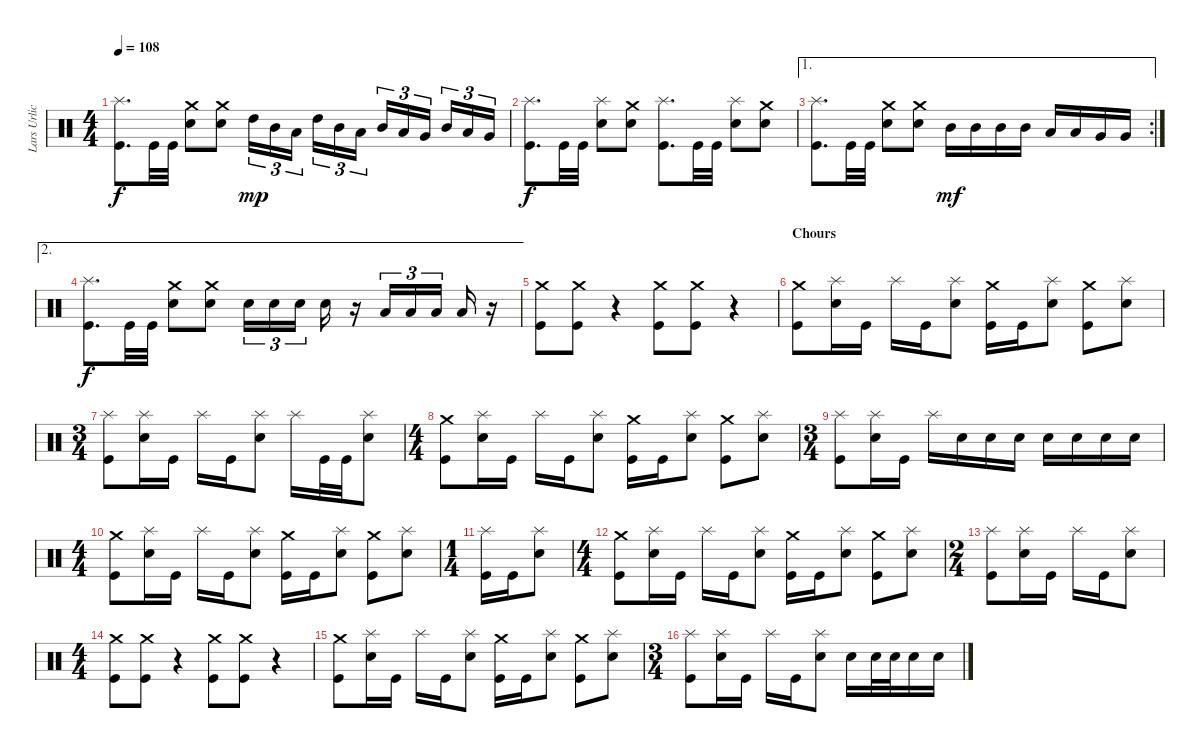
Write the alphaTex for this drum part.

\track ("Lars Urlich (drums)" "Lars Urlic") {instrument percussion}
\staff {score}
\articulation defaults
\ts (4 4)
\tempo 108
\clef neutral
\ks c
("Splash (hit)" "Kick (hit)").8{d dy f} "Kick (hit)".32 "Kick (hit)".32 ("Crash medium (hit)" "Electric Snare (hit)").8 ("Crash medium (hit)" "Electric Snare (hit)").8 "High Tom (hit)".16{tu (3 2) dy mp} "Mid Tom (hit)".16{tu (3 2)} "Low Tom (hit)".16{tu (3 2)} "High Tom (hit)".16{tu (3 2)} "Mid Tom (hit)".16{tu (3 2)} "Low Tom (hit)".16{tu (3 2)} "Mid Tom (hit)".16{tu (3 2)} "Low Tom (hit)".16{tu (3 2)} "Very Low Tom (hit)".16{tu (3 2)} "Mid Tom (hit)".16{tu (3 2)} "Low Tom (hit)".16{tu (3 2)} "Very Low Tom (hit)".16{tu (3 2)} |
("Splash (hit)" "Kick (hit)").8{d dy f} "Kick (hit)".32 "Kick (hit)".32 ("Splash (hit)" "Electric Snare (hit)").8 ("Crash medium (hit)" "Electric Snare (hit)").8 ("Splash (hit)" "Kick (hit)").8{d} "Kick (hit)".32 "Kick (hit)".32 ("Splash (hit)" "Electric Snare (hit)").8 ("Crash medium (hit)" "Electric Snare (hit)").8 |
\ae 1
\rc 2
("Splash (hit)" "Kick (hit)").8{d} "Kick (hit)".32 "Kick (hit)".32 ("Crash medium (hit)" "Electric Snare (hit)").8 ("Crash medium (hit)" "Electric Snare (hit)").8 "Mid Tom (hit)".16{dy mf} "Mid Tom (hit)".16 "Mid Tom (hit)".16 "Mid Tom (hit)".16 "Low Tom (hit)".16 "Low Tom (hit)".16 "Very Low Tom (hit)".16 "Very Low Tom (hit)".16 |
\ae 2
("Splash (hit)" "Kick (hit)").8{d dy f} "Kick (hit)".32 "Kick (hit)".32 ("Crash medium (hit)" "Electric Snare (hit)").8 ("Crash medium (hit)" "Electric Snare (hit)").8 "Electric Snare (hit)".16{tu (3 2)} "Electric Snare (hit)".16{tu (3 2)} "Electric Snare (hit)".16{tu (3 2)} "Electric Snare (hit)".16 r.16 "Low Tom (hit)".16{tu (3 2)} "Low Tom (hit)".16{tu (3 2)} "Low Tom (hit)".16{tu (3 2)} "Low Tom (hit)".16 r.16 |
("Crash medium (hit)" "Kick (hit)").8 ("Crash medium (hit)" "Kick (hit)").8 r.4 ("Crash medium (hit)" "Kick (hit)").8 ("Crash medium (hit)" "Kick (hit)").8 r.4 |
\section ("" "Chours")
("Crash medium (hit)" "Kick (hit)").8 ("Splash (hit)" "Electric Snare (hit)").16 "Kick (hit)".16 "Splash (hit)".16 "Kick (hit)".16 ("Splash (hit)" "Electric Snare (hit)").8 ("Crash medium (hit)" "Kick (hit)").16 "Kick (hit)".16 ("Splash (hit)" "Electric Snare (hit)").8 ("Crash medium (hit)" "Kick (hit)").8 ("Splash (hit)" "Electric Snare (hit)").8 |
\ts (3 4)
("Splash (hit)" "Kick (hit)").8 ("Splash (hit)" "Electric Snare (hit)").16 "Kick (hit)".16 "Splash (hit)".16 "Kick (hit)".16 ("Splash (hit)" "Electric Snare (hit)").8 "Splash (hit)".16 "Kick (hit)".32 "Kick (hit)".32 ("Splash (hit)" "Electric Snare (hit)").8 |
\ts (4 4)
("Crash medium (hit)" "Kick (hit)").8 ("Splash (hit)" "Electric Snare (hit)").16 "Kick (hit)".16 "Splash (hit)".16 "Kick (hit)".16 ("Splash (hit)" "Electric Snare (hit)").8 ("Crash medium (hit)" "Kick (hit)").16 "Kick (hit)".16 ("Splash (hit)" "Electric Snare (hit)").8 ("Crash medium (hit)" "Kick (hit)").8 ("Splash (hit)" "Electric Snare (hit)").8 |
\ts (3 4)
("Splash (hit)" "Kick (hit)").8 ("Splash (hit)" "Electric Snare (hit)").16 "Kick (hit)".16 "Splash (hit)".16 "Electric Snare (hit)".16 "Electric Snare (hit)".16 "Electric Snare (hit)".16 "Electric Snare (hit)".16 "Electric Snare (hit)".16 "Electric Snare (hit)".16 "Electric Snare (hit)".16 |
\ts (4 4)
("Crash medium (hit)" "Kick (hit)").8 ("Splash (hit)" "Electric Snare (hit)").16 "Kick (hit)".16 "Splash (hit)".16 "Kick (hit)".16 ("Splash (hit)" "Electric Snare (hit)").8 ("Crash medium (hit)" "Kick (hit)").16 "Kick (hit)".16 ("Splash (hit)" "Electric Snare (hit)").8 ("Crash medium (hit)" "Kick (hit)").8 ("Splash (hit)" "Electric Snare (hit)").8 |
\ts (1 4)
("Splash (hit)" "Kick (hit)").16 "Kick (hit)".16 ("Splash (hit)" "Electric Snare (hit)").8 |
\ts (4 4)
("Crash medium (hit)" "Kick (hit)").8 ("Splash (hit)" "Electric Snare (hit)").16 "Kick (hit)".16 "Splash (hit)".16 "Kick (hit)".16 ("Splash (hit)" "Electric Snare (hit)").8 ("Crash medium (hit)" "Kick (hit)").16 "Kick (hit)".16 ("Splash (hit)" "Electric Snare (hit)").8 ("Crash medium (hit)" "Kick (hit)").8 ("Splash (hit)" "Electric Snare (hit)").8 |
\ts (2 4)
("Splash (hit)" "Kick (hit)").8 ("Splash (hit)" "Electric Snare (hit)").16 "Kick (hit)".16 "Splash (hit)".16 "Kick (hit)".16 ("Splash (hit)" "Electric Snare (hit)").8 |
\ts (4 4)
("Crash medium (hit)" "Kick (hit)").8 ("Crash medium (hit)" "Kick (hit)").8 r.4 ("Crash medium (hit)" "Kick (hit)").8 ("Crash medium (hit)" "Kick (hit)").8 r.4 |
("Crash medium (hit)" "Kick (hit)").8 ("Splash (hit)" "Electric Snare (hit)").16 "Kick (hit)".16 "Splash (hit)".16 "Kick (hit)".16 ("Splash (hit)" "Electric Snare (hit)").8 ("Crash medium (hit)" "Kick (hit)").16 "Kick (hit)".16 ("Splash (hit)" "Electric Snare (hit)").8 ("Crash medium (hit)" "Kick (hit)").8 ("Splash (hit)" "Electric Snare (hit)").8 |
\ts (3 4)
("Splash (hit)" "Kick (hit)").8 ("Splash (hit)" "Electric Snare (hit)").16 "Kick (hit)".16 "Splash (hit)".16 "Kick (hit)".16 ("Splash (hit)" "Electric Snare (hit)").8 "Electric Snare (hit)".16 "Electric Snare (hit)".32 "Electric Snare (hit)".32 "Electric Snare (hit)".16 "Electric Snare (hit)".16
